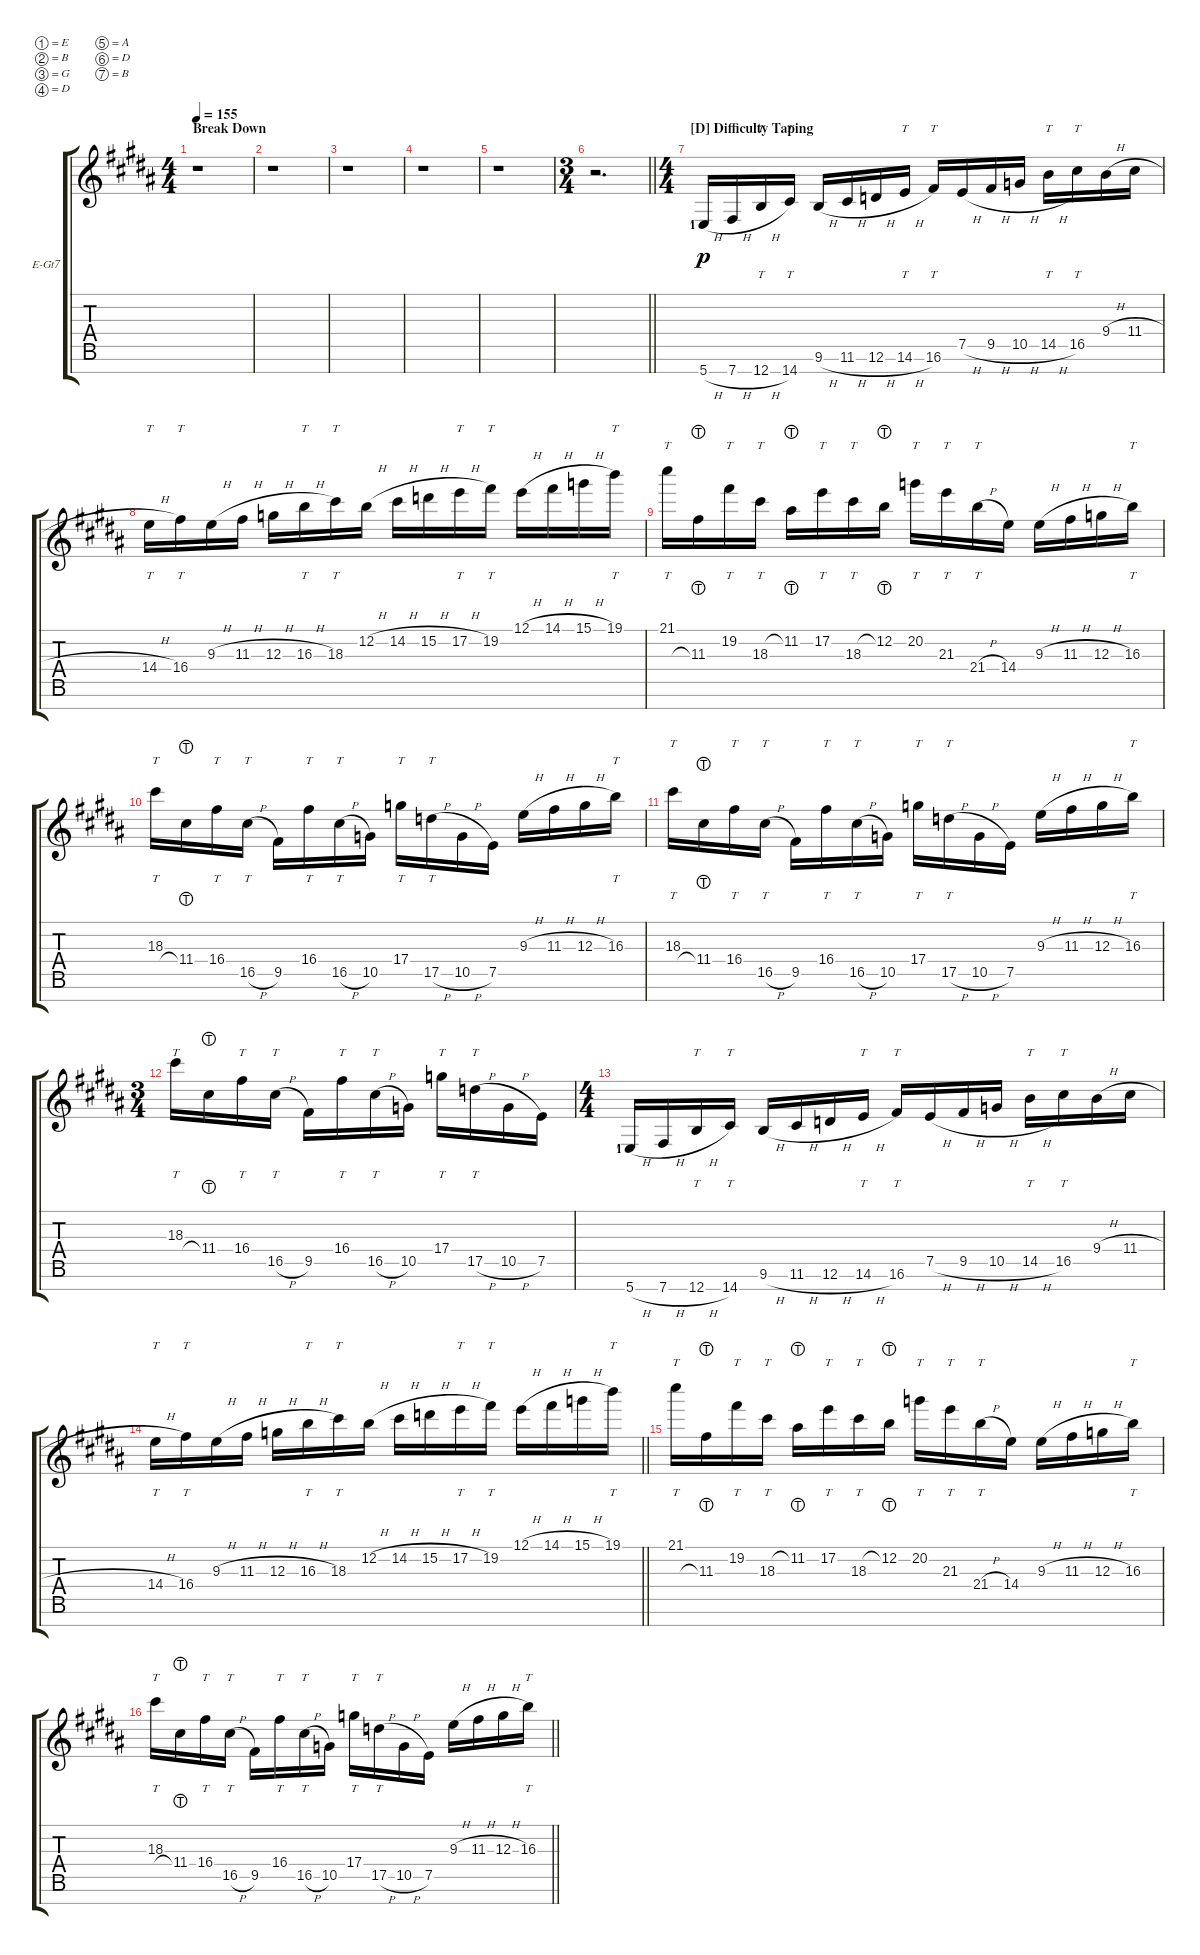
\bracketExtendMode groupsimilarinstruments
\firstSystemTrackNameOrientation horizontal
\otherSystemsTrackNameOrientation horizontal
\track ("Tosin Abasi - Lead" "E-Gt7") {instrument distortionguitar}
\staff {score tabs}
\tuning (E4 B3 G3 D3 A2 D2 B1)
\ts (4 4)
\beaming (8 2 2 2 2)
\section ("" "Break Down")
\tempo 155
\clef g2
\ks b
r.1{dy f} |
r.1 |
r.1 |
r.1 |
r.1 |
\ts (3 4)
\beaming (8 2 2 2)
\barLineRight lightlight
r.2{d} |
\ts (4 4)
\beaming (8 2 2 2 2)
\section ("D" "Difficulty Taping")
5.7{h lf 2}.16{dy p} 7.7{h}.16 12.7{h}.16{tt} 14.7.16{tt} 9.6{h}.16 11.6{h}.16 12.6{h}.16 14.6{h}.16{tt} 16.6.16{tt} 7.5{h}.16 9.5{h}.16 10.5{h}.16 14.5{h}.16{tt} 16.5.16{tt} 9.4{h}.16 11.4{h}.16 |
14.4{h}.16{tt} 16.4.16{tt} 9.3{h}.16 11.3{h}.16 12.3{h}.16 16.3{h}.16{tt} 18.3.16{tt} 12.2{h}.16 14.2{h}.16 15.2{h}.16 17.2{h}.16{tt} 19.2.16{tt} 12.1{h}.16 14.1{h}.16 15.1{h}.16 19.1.16{tt} |
21.1.16{tt} 11.3{lht}.16 19.2.16{tt} 18.3.16{tt} 11.2{lht}.16 17.2.16{tt} 18.3.16{tt} 12.2{lht}.16 20.2.16{tt} 21.3.16{tt} 21.4{h}.16{tt} 14.4.16 9.3{h}.16 11.3{h}.16 12.3{h}.16 16.3.16{tt} |
18.3.16{tt} 11.4{lht}.16 16.4.16{tt} 16.5{h}.16{tt} 9.5.16 16.4.16{tt} 16.5{h}.16{tt} 10.5.16 17.4.16{tt} 17.5{h}.16{tt} 10.5{h}.16 7.5.16 9.3{h}.16 11.3{h}.16 12.3{h}.16 16.3.16{tt} |
18.3.16{tt} 11.4{lht}.16 16.4.16{tt} 16.5{h}.16{tt} 9.5.16 16.4.16{tt} 16.5{h}.16{tt} 10.5.16 17.4.16{tt} 17.5{h}.16{tt} 10.5{h}.16 7.5.16 9.3{h}.16 11.3{h}.16 12.3{h}.16 16.3.16{tt} |
\ts (3 4)
\beaming (8 2 2 2)
18.3.16{tt} 11.4{lht}.16 16.4.16{tt} 16.5{h}.16{tt} 9.5.16 16.4.16{tt} 16.5{h}.16{tt} 10.5.16 17.4.16{tt} 17.5{h}.16{tt} 10.5{h}.16 7.5.16 |
\ts (4 4)
\beaming (8 2 2 2 2)
5.7{h lf 2}.16 7.7{h}.16 12.7{h}.16{tt} 14.7.16{tt} 9.6{h}.16 11.6{h}.16 12.6{h}.16 14.6{h}.16{tt} 16.6.16{tt} 7.5{h}.16 9.5{h}.16 10.5{h}.16 14.5{h}.16{tt} 16.5.16{tt} 9.4{h}.16 11.4{h}.16 |
\barLineRight lightlight
14.4{h}.16{tt} 16.4.16{tt} 9.3{h}.16 11.3{h}.16 12.3{h}.16 16.3{h}.16{tt} 18.3.16{tt} 12.2{h}.16 14.2{h}.16 15.2{h}.16 17.2{h}.16{tt} 19.2.16{tt} 12.1{h}.16 14.1{h}.16 15.1{h}.16 19.1.16{tt} |
21.1.16{tt} 11.3{lht}.16 19.2.16{tt} 18.3.16{tt} 11.2{lht}.16 17.2.16{tt} 18.3.16{tt} 12.2{lht}.16 20.2.16{tt} 21.3.16{tt} 21.4{h}.16{tt} 14.4.16 9.3{h}.16 11.3{h}.16 12.3{h}.16 16.3.16{tt} |
\barLineRight lightlight
18.3.16{tt} 11.4{lht}.16 16.4.16{tt} 16.5{h}.16{tt} 9.5.16 16.4.16{tt} 16.5{h}.16{tt} 10.5.16 17.4.16{tt} 17.5{h}.16{tt} 10.5{h}.16 7.5.16 9.3{h}.16 11.3{h}.16 12.3{h}.16 16.3.16{tt}
